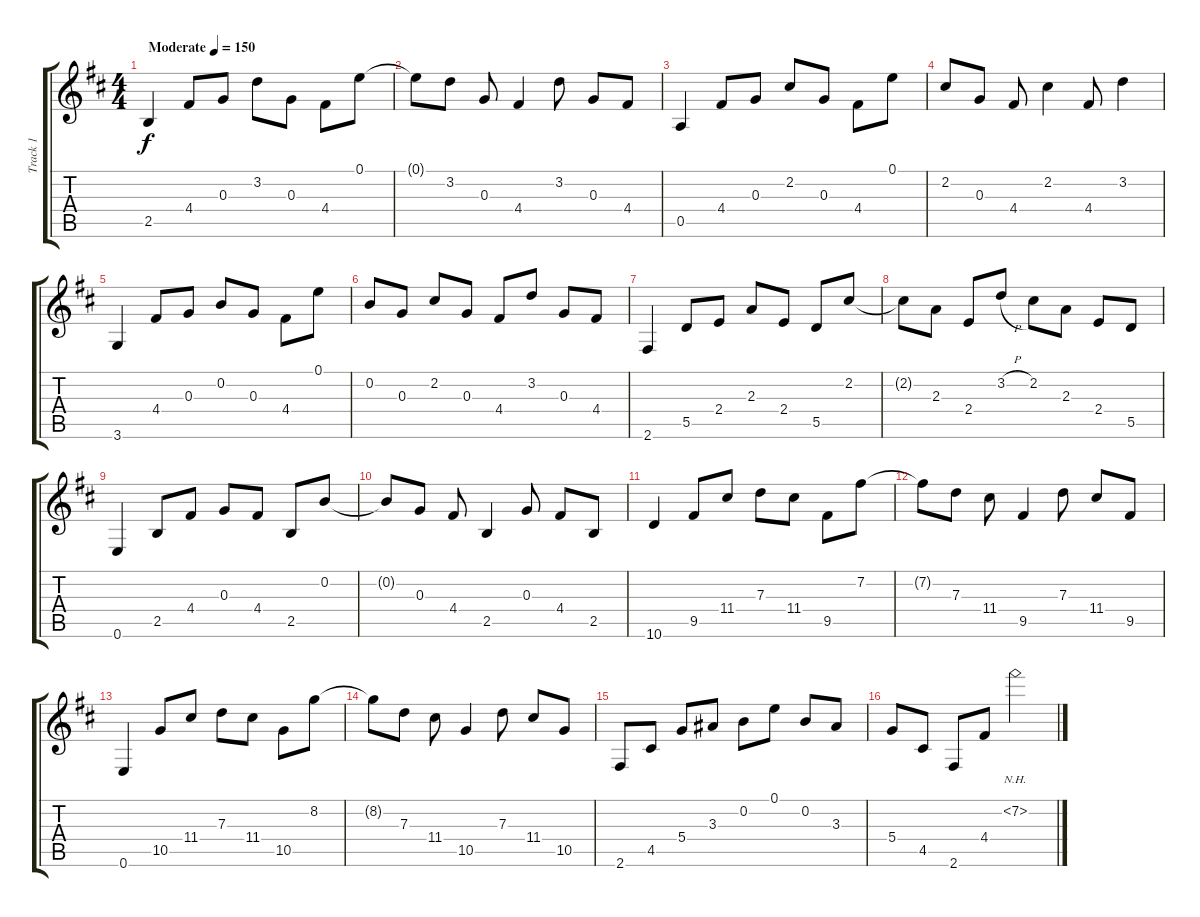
\track ("Track 1" "Track 1") {instrument acousticguitarnylon}
\staff {score tabs}
\tuning (E4 B3 G3 D3 A2 E2) {hide}
\ts (4 4)
\tempo (150 "Moderate")
\clef g2
\ks bminor
2.5.4{dy f instrument acousticguitarnylon} 4.4.8 0.3.8 3.2.8 0.3.8 4.4.8 0.1.8 |
0.1{t}.8 3.2.8 0.3.8 4.4.4 3.2.8 0.3.8 4.4.8 |
0.5.4 4.4.8 0.3.8 2.2.8 0.3.8 4.4.8 0.1.8 |
2.2.8 0.3.8 4.4.8 2.2.4 4.4.8 3.2.4 |
3.6.4 4.4.8 0.3.8 0.2.8 0.3.8 4.4.8 0.1.8 |
0.2.8 0.3.8 2.2.8 0.3.8 4.4.8 3.2.8 0.3.8 4.4.8 |
2.6.4 5.5.8 2.4.8 2.3.8 2.4.8 5.5.8 2.2.8 |
2.2{t}.8 2.3.8 2.4.8 3.2{h}.8 2.2.8 2.3.8 2.4.8 5.5.8 |
0.6.4 2.5.8 4.4.8 0.3.8 4.4.8 2.5.8 0.2.8 |
0.2{t}.8 0.3.8 4.4.8 2.5.4 0.3.8 4.4.8 2.5.8 |
10.6.4 9.5.8 11.4.8 7.3.8 11.4.8 9.5.8 7.2.8 |
7.2{t}.8 7.3.8 11.4.8 9.5.4 7.3.8 11.4.8 9.5.8 |
0.6.4 10.5.8 11.4.8 7.3.8 11.4.8 10.5.8 8.2.8 |
8.2{t}.8 7.3.8 11.4.8 10.5.4 7.3.8 11.4.8 10.5.8 |
2.6.8 4.5.8 5.4.8 3.3.8 0.2.8 0.1.8 0.2.8 3.3.8 |
5.4.8 4.5.8 2.6.8 4.4.8 7.2{nh}.2
